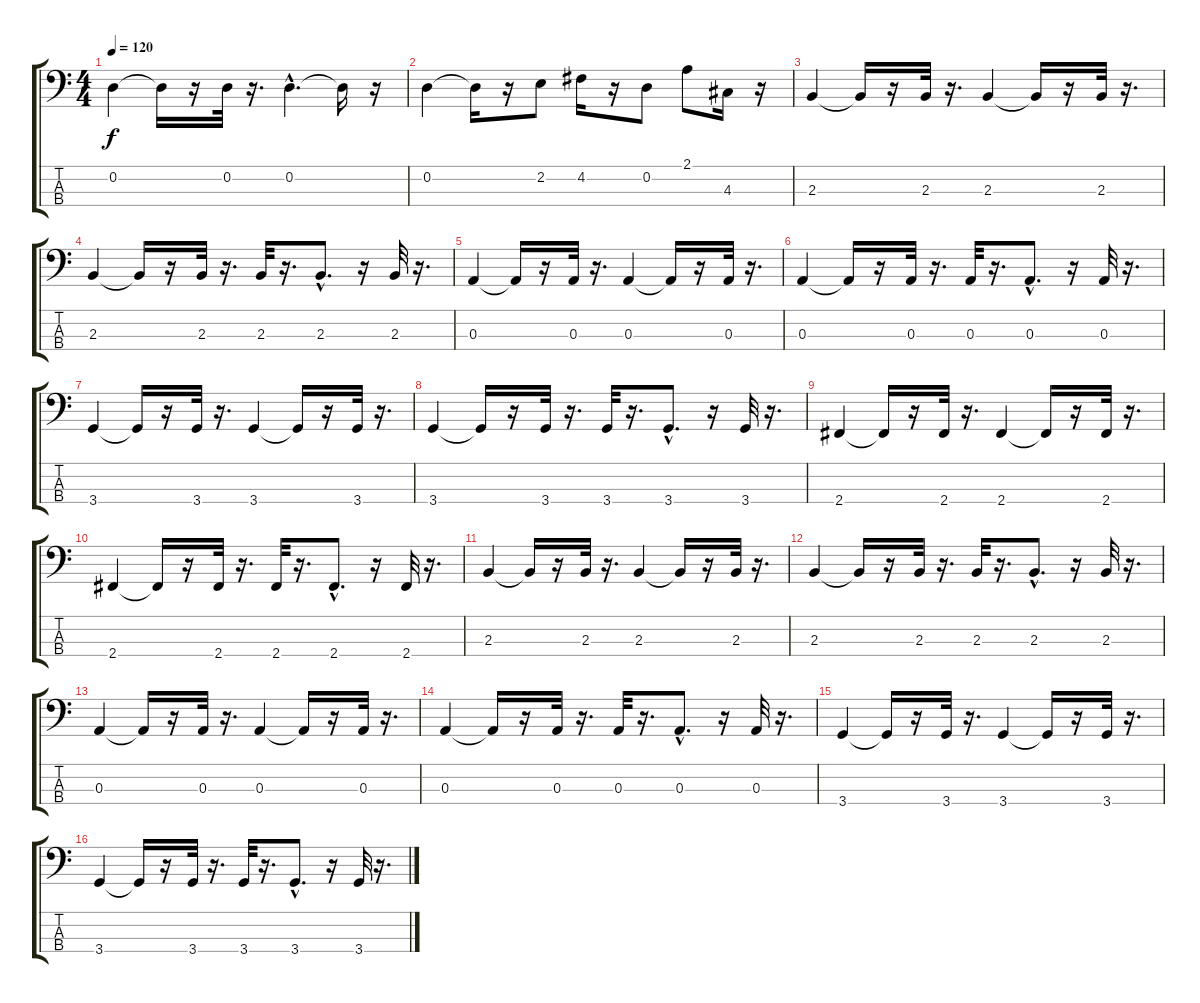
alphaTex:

\track "" {instrument fretlessbass}
\staff {score tabs}
\tuning (G2 D2 A1 E1) {hide}
\ts (4 4)
\tempo 120
\clef f4
\ks c
0.2.4{dy f} 0.2{t}.16 r.16 0.2.32 r.16{d} 0.2{hac}.4{d} 0.2{t}.16 r.16 |
0.2.4 0.2{t}.16 r.16 2.2.8 4.2.16 r.16 0.2.8 2.1.8 4.3.16 r.16 |
2.3.4 2.3{t}.16 r.16 2.3.32 r.16{d} 2.3.4 2.3{t}.16 r.16 2.3.32 r.16{d} |
2.3.4 2.3{t}.16 r.16 2.3.32 r.16{d} 2.3.32 r.16{d} 2.3{hac}.8{d} r.16 2.3.32 r.16{d} |
0.3.4 0.3{t}.16 r.16 0.3.32 r.16{d} 0.3.4 0.3{t}.16 r.16 0.3.32 r.16{d} |
0.3.4 0.3{t}.16 r.16 0.3.32 r.16{d} 0.3.32 r.16{d} 0.3{hac}.8{d} r.16 0.3.32 r.16{d} |
3.4.4 3.4{t}.16 r.16 3.4.32 r.16{d} 3.4.4 3.4{t}.16 r.16 3.4.32 r.16{d} |
3.4.4 3.4{t}.16 r.16 3.4.32 r.16{d} 3.4.32 r.16{d} 3.4{hac}.8{d} r.16 3.4.32 r.16{d} |
2.4.4 2.4{t}.16 r.16 2.4.32 r.16{d} 2.4.4 2.4{t}.16 r.16 2.4.32 r.16{d} |
2.4.4 2.4{t}.16 r.16 2.4.32 r.16{d} 2.4.32 r.16{d} 2.4{hac}.8{d} r.16 2.4.32 r.16{d} |
2.3.4 2.3{t}.16 r.16 2.3.32 r.16{d} 2.3.4 2.3{t}.16 r.16 2.3.32 r.16{d} |
2.3.4 2.3{t}.16 r.16 2.3.32 r.16{d} 2.3.32 r.16{d} 2.3{hac}.8{d} r.16 2.3.32 r.16{d} |
0.3.4 0.3{t}.16 r.16 0.3.32 r.16{d} 0.3.4 0.3{t}.16 r.16 0.3.32 r.16{d} |
0.3.4 0.3{t}.16 r.16 0.3.32 r.16{d} 0.3.32 r.16{d} 0.3{hac}.8{d} r.16 0.3.32 r.16{d} |
3.4.4 3.4{t}.16 r.16 3.4.32 r.16{d} 3.4.4 3.4{t}.16 r.16 3.4.32 r.16{d} |
3.4.4 3.4{t}.16 r.16 3.4.32 r.16{d} 3.4.32 r.16{d} 3.4{hac}.8{d} r.16 3.4.32 r.16{d}
